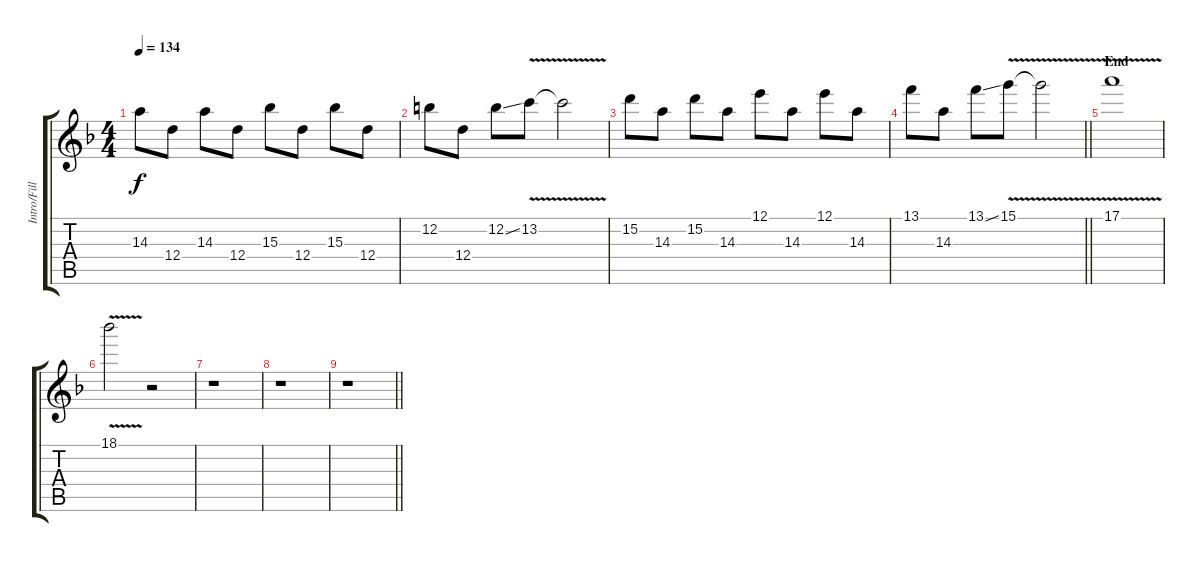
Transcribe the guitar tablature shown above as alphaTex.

\track ("Intro/Fills" "Intro/Fill") {instrument overdrivenguitar}
\staff {score tabs}
\tuning (E4 B3 G3 D3 A2 D2) {hide}
\ts (4 4)
\tempo 134
\clef g2
\ks f
14.3.8{dy f} 12.4.8 14.3.8 12.4.8 15.3.8 12.4.8 15.3.8 12.4.8 |
12.2.8 12.4.8 12.2{ss}.8 13.2{v}.8 13.2{t}.2 |
15.2.8 14.3.8 15.2.8 14.3.8 12.1.8 14.3.8 12.1.8 14.3.8 |
\barLineRight lightlight
13.1.8 14.3.8 13.1{ss}.8 15.1{v}.8 15.1{t}.2 |
\section ("" "End")
17.1{v}.1 |
18.1{v}.2 r.2 |
r.1 |
r.1 |
\barLineRight lightlight
r.1
